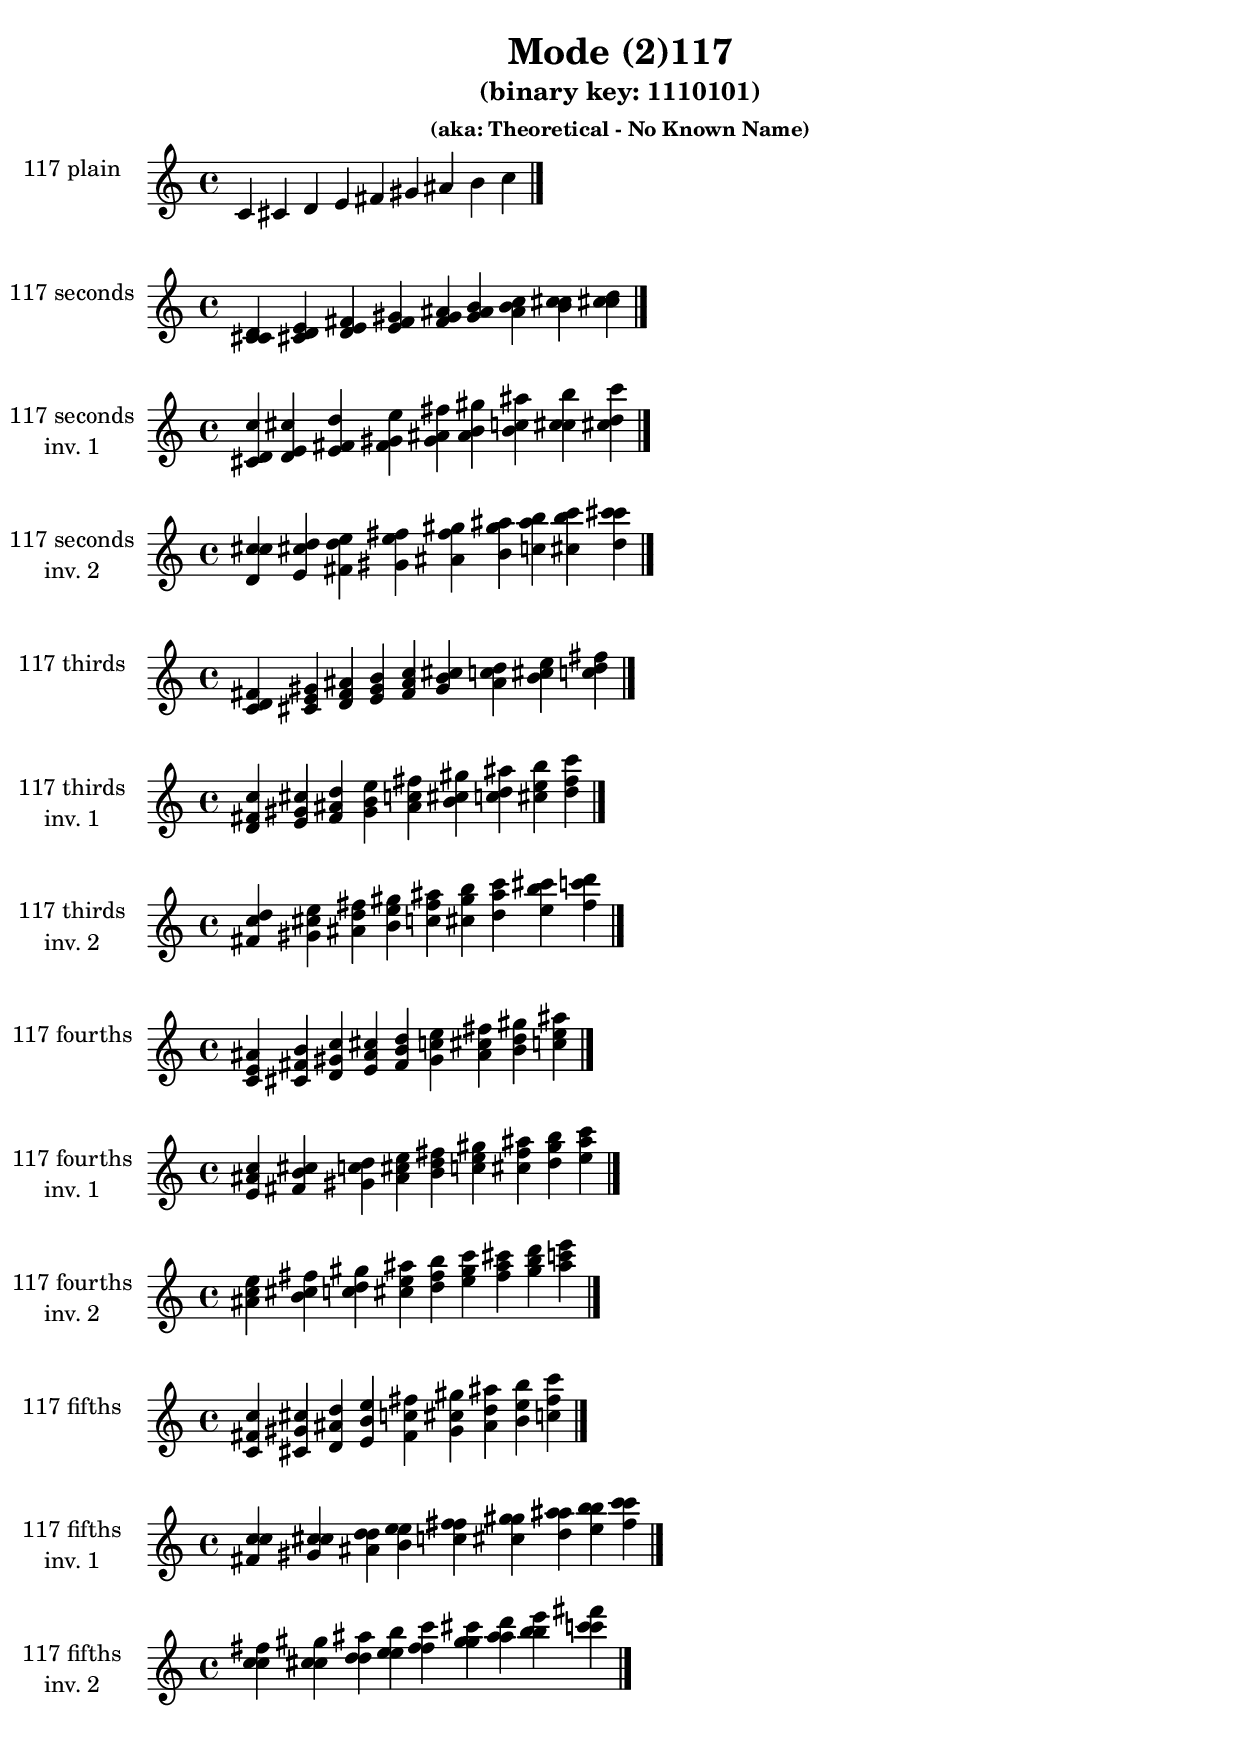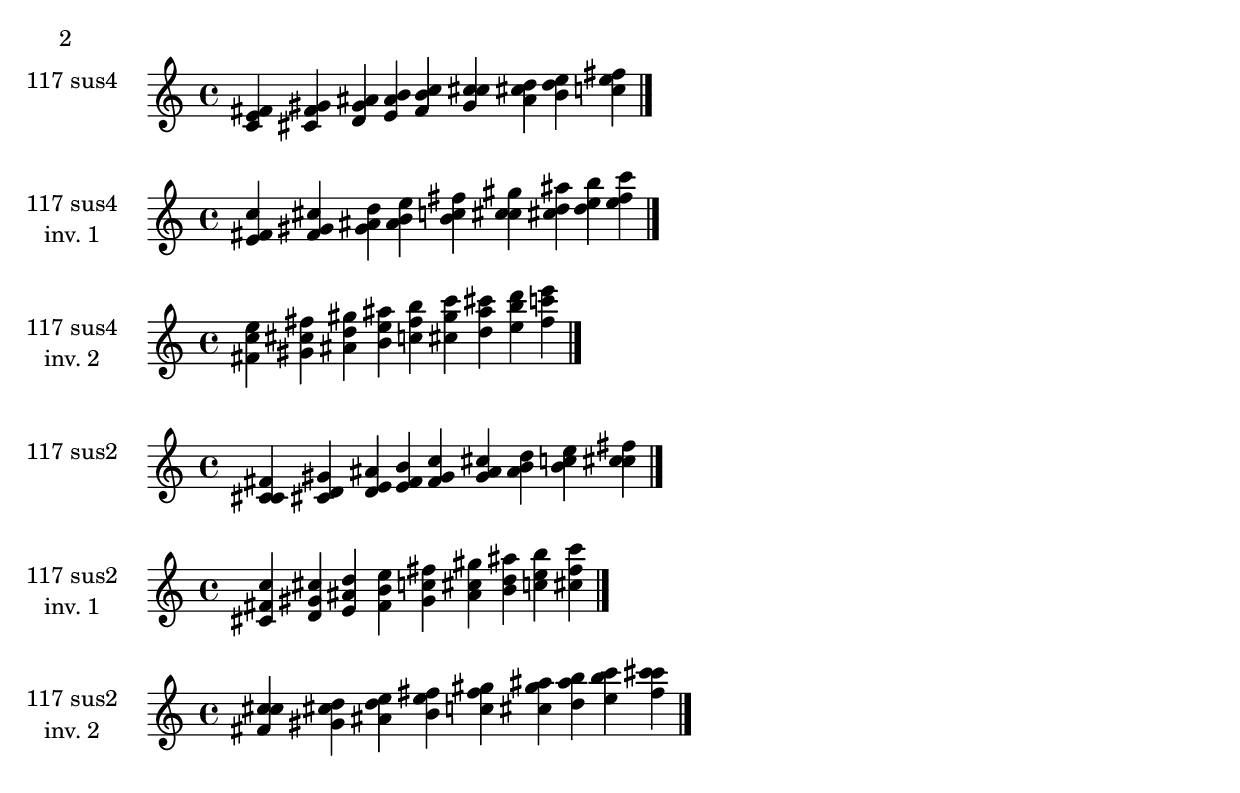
\version "2.19.0"

\header {
  title = "Mode (2)117"
  subtitle = "(binary key: 1110101)"
  subsubtitle = "(aka: Theoretical - No Known Name)"
 %% Remove default LilyPond tagline
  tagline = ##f
}

\paper {
  #(set-paper-size "a4")
}

global = {
  \key c \major
  \time 4/4
  \tempo 4=100
}

\book {
  \score {
    \new Staff \with {
      instrumentName =  \markup { \column {
         \hcenter-in #14 \line { 117 plain }
         \hcenter-in #14 \line {  } } }
      midiInstrument = "oboe"
    } { \accidentalStyle "default"
        \cadenzaOn c' cis' d' e' fis' gis' ais' b' c''  \cadenzaOff \bar "|." }
    \layout { }
  }
  \score {
    \new Staff \with {
      instrumentName =  \markup { \column {
         \hcenter-in #14 \line { 117 seconds }
         \hcenter-in #14 \line {  } } }
      midiInstrument = "oboe"
    } { \accidentalStyle "default"
        \cadenzaOn <c' cis' d'> <cis' d' e'> <d' e' fis'> <e' fis' gis'> <fis' gis' ais'> <gis' ais' b'> <ais' b' c''> <b' c'' cis''> <c'' cis'' d''>  \cadenzaOff \bar "|." }
    \layout { }
  }
  \score {
    \new Staff \with {
      instrumentName =  \markup { \column {
         \hcenter-in #14 \line { 117 seconds }
         \hcenter-in #14 \line { inv. 1 } } }
      midiInstrument = "oboe"
    } { \accidentalStyle "default"
        \cadenzaOn <cis' d' c''> <d' e' cis''> <e' fis' d''> <fis' gis' e''> <gis' ais' fis''> <ais' b' gis''> <b' c'' ais''> <c'' cis'' b''> <cis'' d'' c'''>  \cadenzaOff \bar "|." }
    \layout { }
  }
  \score {
    \new Staff \with {
      instrumentName =  \markup { \column {
         \hcenter-in #14 \line { 117 seconds }
         \hcenter-in #14 \line { inv. 2 } } }
      midiInstrument = "oboe"
    } { \accidentalStyle "default"
        \cadenzaOn <d' c'' cis''> <e' cis'' d''> <fis' d'' e''> <gis' e'' fis''> <ais' fis'' gis''> <b' gis'' ais''> <c'' ais'' b''> <cis'' b'' c'''> <d'' c''' cis'''>  \cadenzaOff \bar "|." }
    \layout { }
  }
  \score {
    \new Staff \with {
      instrumentName =  \markup { \column {
         \hcenter-in #14 \line { 117 thirds }
         \hcenter-in #14 \line {  } } }
      midiInstrument = "oboe"
    } { \accidentalStyle "default"
        \cadenzaOn <c' d' fis'> <cis' e' gis'> <d' fis' ais'> <e' gis' b'> <fis' ais' c''> <gis' b' cis''> <ais' c'' d''> <b' cis'' e''> <c'' d'' fis''>  \cadenzaOff \bar "|." }
    \layout { }
  }
  \score {
    \new Staff \with {
      instrumentName =  \markup { \column {
         \hcenter-in #14 \line { 117 thirds }
         \hcenter-in #14 \line { inv. 1 } } }
      midiInstrument = "oboe"
    } { \accidentalStyle "default"
        \cadenzaOn <d' fis' c''> <e' gis' cis''> <fis' ais' d''> <gis' b' e''> <ais' c'' fis''> <b' cis'' gis''> <c'' d'' ais''> <cis'' e'' b''> <d'' fis'' c'''>  \cadenzaOff \bar "|." }
    \layout { }
  }
  \score {
    \new Staff \with {
      instrumentName =  \markup { \column {
         \hcenter-in #14 \line { 117 thirds }
         \hcenter-in #14 \line { inv. 2 } } }
      midiInstrument = "oboe"
    } { \accidentalStyle "default"
        \cadenzaOn <fis' c'' d''> <gis' cis'' e''> <ais' d'' fis''> <b' e'' gis''> <c'' fis'' ais''> <cis'' gis'' b''> <d'' ais'' c'''> <e'' b'' cis'''> <fis'' c''' d'''>  \cadenzaOff \bar "|." }
    \layout { }
  }
  \score {
    \new Staff \with {
      instrumentName =  \markup { \column {
         \hcenter-in #14 \line { 117 fourths }
         \hcenter-in #14 \line {  } } }
      midiInstrument = "oboe"
    } { \accidentalStyle "default"
        \cadenzaOn <c' e' ais'> <cis' fis' b'> <d' gis' c''> <e' ais' cis''> <fis' b' d''> <gis' c'' e''> <ais' cis'' fis''> <b' d'' gis''> <c'' e'' ais''>  \cadenzaOff \bar "|." }
    \layout { }
  }
  \score {
    \new Staff \with {
      instrumentName =  \markup { \column {
         \hcenter-in #14 \line { 117 fourths }
         \hcenter-in #14 \line { inv. 1 } } }
      midiInstrument = "oboe"
    } { \accidentalStyle "default"
        \cadenzaOn <e' ais' c''> <fis' b' cis''> <gis' c'' d''> <ais' cis'' e''> <b' d'' fis''> <c'' e'' gis''> <cis'' fis'' ais''> <d'' gis'' b''> <e'' ais'' c'''>  \cadenzaOff \bar "|." }
    \layout { }
  }
  \score {
    \new Staff \with {
      instrumentName =  \markup { \column {
         \hcenter-in #14 \line { 117 fourths }
         \hcenter-in #14 \line { inv. 2 } } }
      midiInstrument = "oboe"
    } { \accidentalStyle "default"
        \cadenzaOn <ais' c'' e''> <b' cis'' fis''> <c'' d'' gis''> <cis'' e'' ais''> <d'' fis'' b''> <e'' gis'' c'''> <fis'' ais'' cis'''> <gis'' b'' d'''> <ais'' c''' e'''>  \cadenzaOff \bar "|." }
    \layout { }
  }
  \score {
    \new Staff \with {
      instrumentName =  \markup { \column {
         \hcenter-in #14 \line { 117 fifths }
         \hcenter-in #14 \line {  } } }
      midiInstrument = "oboe"
    } { \accidentalStyle "default"
        \cadenzaOn <c' fis' c''> <cis' gis' cis''> <d' ais' d''> <e' b' e''> <fis' c'' fis''> <gis' cis'' gis''> <ais' d'' ais''> <b' e'' b''> <c'' fis'' c'''>  \cadenzaOff \bar "|." }
    \layout { }
  }
  \score {
    \new Staff \with {
      instrumentName =  \markup { \column {
         \hcenter-in #14 \line { 117 fifths }
         \hcenter-in #14 \line { inv. 1 } } }
      midiInstrument = "oboe"
    } { \accidentalStyle "default"
        \cadenzaOn <fis' c'' c''> <gis' cis'' cis''> <ais' d'' d''> <b' e'' e''> <c'' fis'' fis''> <cis'' gis'' gis''> <d'' ais'' ais''> <e'' b'' b''> <fis'' c''' c'''>  \cadenzaOff \bar "|." }
    \layout { }
  }
  \score {
    \new Staff \with {
      instrumentName =  \markup { \column {
         \hcenter-in #14 \line { 117 fifths }
         \hcenter-in #14 \line { inv. 2 } } }
      midiInstrument = "oboe"
    } { \accidentalStyle "default"
        \cadenzaOn <c'' c'' fis''> <cis'' cis'' gis''> <d'' d'' ais''> <e'' e'' b''> <fis'' fis'' c'''> <gis'' gis'' cis'''> <ais'' ais'' d'''> <b'' b'' e'''> <c''' c''' fis'''>  \cadenzaOff \bar "|." }
    \layout { }
  }
  \score {
    \new Staff \with {
      instrumentName =  \markup { \column {
         \hcenter-in #14 \line { 117 sus4 }
         \hcenter-in #14 \line {  } } }
      midiInstrument = "oboe"
    } { \accidentalStyle "default"
        \cadenzaOn <c' e' fis'> <cis' fis' gis'> <d' gis' ais'> <e' ais' b'> <fis' b' c''> <gis' c'' cis''> <ais' cis'' d''> <b' d'' e''> <c'' e'' fis''>  \cadenzaOff \bar "|." }
    \layout { }
  }
  \score {
    \new Staff \with {
      instrumentName =  \markup { \column {
         \hcenter-in #14 \line { 117 sus4 }
         \hcenter-in #14 \line { inv. 1 } } }
      midiInstrument = "oboe"
    } { \accidentalStyle "default"
        \cadenzaOn <e' fis' c''> <fis' gis' cis''> <gis' ais' d''> <ais' b' e''> <b' c'' fis''> <c'' cis'' gis''> <cis'' d'' ais''> <d'' e'' b''> <e'' fis'' c'''>  \cadenzaOff \bar "|." }
    \layout { }
  }
  \score {
    \new Staff \with {
      instrumentName =  \markup { \column {
         \hcenter-in #14 \line { 117 sus4 }
         \hcenter-in #14 \line { inv. 2 } } }
      midiInstrument = "oboe"
    } { \accidentalStyle "default"
        \cadenzaOn <fis' c'' e''> <gis' cis'' fis''> <ais' d'' gis''> <b' e'' ais''> <c'' fis'' b''> <cis'' gis'' c'''> <d'' ais'' cis'''> <e'' b'' d'''> <fis'' c''' e'''>  \cadenzaOff \bar "|." }
    \layout { }
  }
  \score {
    \new Staff \with {
      instrumentName =  \markup { \column {
         \hcenter-in #14 \line { 117 sus2 }
         \hcenter-in #14 \line {  } } }
      midiInstrument = "oboe"
    } { \accidentalStyle "default"
        \cadenzaOn <c' cis' fis'> <cis' d' gis'> <d' e' ais'> <e' fis' b'> <fis' gis' c''> <gis' ais' cis''> <ais' b' d''> <b' c'' e''> <c'' cis'' fis''>  \cadenzaOff \bar "|." }
    \layout { }
  }
  \score {
    \new Staff \with {
      instrumentName =  \markup { \column {
         \hcenter-in #14 \line { 117 sus2 }
         \hcenter-in #14 \line { inv. 1 } } }
      midiInstrument = "oboe"
    } { \accidentalStyle "default"
        \cadenzaOn <cis' fis' c''> <d' gis' cis''> <e' ais' d''> <fis' b' e''> <gis' c'' fis''> <ais' cis'' gis''> <b' d'' ais''> <c'' e'' b''> <cis'' fis'' c'''>  \cadenzaOff \bar "|." }
    \layout { }
  }
  \score {
    \new Staff \with {
      instrumentName =  \markup { \column {
         \hcenter-in #14 \line { 117 sus2 }
         \hcenter-in #14 \line { inv. 2 } } }
      midiInstrument = "oboe"
    } { \accidentalStyle "default"
        \cadenzaOn <fis' c'' cis''> <gis' cis'' d''> <ais' d'' e''> <b' e'' fis''> <c'' fis'' gis''> <cis'' gis'' ais''> <d'' ais'' b''> <e'' b'' c'''> <fis'' c''' cis'''>  \cadenzaOff \bar "|." }
    \layout { }
  }
}

\book {
  \bookOutputSuffix "plain_"
  \score {
    \new Staff \with {
      instrumentName =  \markup { \column {
         \hcenter-in #14 \line { 117 plain }
         \hcenter-in #14 \line {  } } }
      midiInstrument = "oboe"
    } { \accidentalStyle "default"
        \cadenzaOn c' cis' d' e' fis' gis' ais' b' c''  \cadenzaOff \bar "|." }
    \midi { }
  }
}
\book {
  \bookOutputSuffix "seconds_"
  \score {
    \new Staff \with {
      instrumentName =  \markup { \column {
         \hcenter-in #14 \line { 117 seconds }
         \hcenter-in #14 \line {  } } }
      midiInstrument = "oboe"
    } { \accidentalStyle "default"
        \cadenzaOn <c' cis' d'> <cis' d' e'> <d' e' fis'> <e' fis' gis'> <fis' gis' ais'> <gis' ais' b'> <ais' b' c''> <b' c'' cis''> <c'' cis'' d''>  \cadenzaOff \bar "|." }
    \midi { }
  }
}
\book {
  \bookOutputSuffix "seconds_inv. 1"
  \score {
    \new Staff \with {
      instrumentName =  \markup { \column {
         \hcenter-in #14 \line { 117 seconds }
         \hcenter-in #14 \line { inv. 1 } } }
      midiInstrument = "oboe"
    } { \accidentalStyle "default"
        \cadenzaOn <cis' d' c''> <d' e' cis''> <e' fis' d''> <fis' gis' e''> <gis' ais' fis''> <ais' b' gis''> <b' c'' ais''> <c'' cis'' b''> <cis'' d'' c'''>  \cadenzaOff \bar "|." }
    \midi { }
  }
}
\book {
  \bookOutputSuffix "seconds_inv. 2"
  \score {
    \new Staff \with {
      instrumentName =  \markup { \column {
         \hcenter-in #14 \line { 117 seconds }
         \hcenter-in #14 \line { inv. 2 } } }
      midiInstrument = "oboe"
    } { \accidentalStyle "default"
        \cadenzaOn <d' c'' cis''> <e' cis'' d''> <fis' d'' e''> <gis' e'' fis''> <ais' fis'' gis''> <b' gis'' ais''> <c'' ais'' b''> <cis'' b'' c'''> <d'' c''' cis'''>  \cadenzaOff \bar "|." }
    \midi { }
  }
}
\book {
  \bookOutputSuffix "thirds_"
  \score {
    \new Staff \with {
      instrumentName =  \markup { \column {
         \hcenter-in #14 \line { 117 thirds }
         \hcenter-in #14 \line {  } } }
      midiInstrument = "oboe"
    } { \accidentalStyle "default"
        \cadenzaOn <c' d' fis'> <cis' e' gis'> <d' fis' ais'> <e' gis' b'> <fis' ais' c''> <gis' b' cis''> <ais' c'' d''> <b' cis'' e''> <c'' d'' fis''>  \cadenzaOff \bar "|." }
    \midi { }
  }
}
\book {
  \bookOutputSuffix "thirds_inv. 1"
  \score {
    \new Staff \with {
      instrumentName =  \markup { \column {
         \hcenter-in #14 \line { 117 thirds }
         \hcenter-in #14 \line { inv. 1 } } }
      midiInstrument = "oboe"
    } { \accidentalStyle "default"
        \cadenzaOn <d' fis' c''> <e' gis' cis''> <fis' ais' d''> <gis' b' e''> <ais' c'' fis''> <b' cis'' gis''> <c'' d'' ais''> <cis'' e'' b''> <d'' fis'' c'''>  \cadenzaOff \bar "|." }
    \midi { }
  }
}
\book {
  \bookOutputSuffix "thirds_inv. 2"
  \score {
    \new Staff \with {
      instrumentName =  \markup { \column {
         \hcenter-in #14 \line { 117 thirds }
         \hcenter-in #14 \line { inv. 2 } } }
      midiInstrument = "oboe"
    } { \accidentalStyle "default"
        \cadenzaOn <fis' c'' d''> <gis' cis'' e''> <ais' d'' fis''> <b' e'' gis''> <c'' fis'' ais''> <cis'' gis'' b''> <d'' ais'' c'''> <e'' b'' cis'''> <fis'' c''' d'''>  \cadenzaOff \bar "|." }
    \midi { }
  }
}
\book {
  \bookOutputSuffix "fourths_"
  \score {
    \new Staff \with {
      instrumentName =  \markup { \column {
         \hcenter-in #14 \line { 117 fourths }
         \hcenter-in #14 \line {  } } }
      midiInstrument = "oboe"
    } { \accidentalStyle "default"
        \cadenzaOn <c' e' ais'> <cis' fis' b'> <d' gis' c''> <e' ais' cis''> <fis' b' d''> <gis' c'' e''> <ais' cis'' fis''> <b' d'' gis''> <c'' e'' ais''>  \cadenzaOff \bar "|." }
    \midi { }
  }
}
\book {
  \bookOutputSuffix "fourths_inv. 1"
  \score {
    \new Staff \with {
      instrumentName =  \markup { \column {
         \hcenter-in #14 \line { 117 fourths }
         \hcenter-in #14 \line { inv. 1 } } }
      midiInstrument = "oboe"
    } { \accidentalStyle "default"
        \cadenzaOn <e' ais' c''> <fis' b' cis''> <gis' c'' d''> <ais' cis'' e''> <b' d'' fis''> <c'' e'' gis''> <cis'' fis'' ais''> <d'' gis'' b''> <e'' ais'' c'''>  \cadenzaOff \bar "|." }
    \midi { }
  }
}
\book {
  \bookOutputSuffix "fourths_inv. 2"
  \score {
    \new Staff \with {
      instrumentName =  \markup { \column {
         \hcenter-in #14 \line { 117 fourths }
         \hcenter-in #14 \line { inv. 2 } } }
      midiInstrument = "oboe"
    } { \accidentalStyle "default"
        \cadenzaOn <ais' c'' e''> <b' cis'' fis''> <c'' d'' gis''> <cis'' e'' ais''> <d'' fis'' b''> <e'' gis'' c'''> <fis'' ais'' cis'''> <gis'' b'' d'''> <ais'' c''' e'''>  \cadenzaOff \bar "|." }
    \midi { }
  }
}
\book {
  \bookOutputSuffix "fifths_"
  \score {
    \new Staff \with {
      instrumentName =  \markup { \column {
         \hcenter-in #14 \line { 117 fifths }
         \hcenter-in #14 \line {  } } }
      midiInstrument = "oboe"
    } { \accidentalStyle "default"
        \cadenzaOn <c' fis' c''> <cis' gis' cis''> <d' ais' d''> <e' b' e''> <fis' c'' fis''> <gis' cis'' gis''> <ais' d'' ais''> <b' e'' b''> <c'' fis'' c'''>  \cadenzaOff \bar "|." }
    \midi { }
  }
}
\book {
  \bookOutputSuffix "fifths_inv. 1"
  \score {
    \new Staff \with {
      instrumentName =  \markup { \column {
         \hcenter-in #14 \line { 117 fifths }
         \hcenter-in #14 \line { inv. 1 } } }
      midiInstrument = "oboe"
    } { \accidentalStyle "default"
        \cadenzaOn <fis' c'' c''> <gis' cis'' cis''> <ais' d'' d''> <b' e'' e''> <c'' fis'' fis''> <cis'' gis'' gis''> <d'' ais'' ais''> <e'' b'' b''> <fis'' c''' c'''>  \cadenzaOff \bar "|." }
    \midi { }
  }
}
\book {
  \bookOutputSuffix "fifths_inv. 2"
  \score {
    \new Staff \with {
      instrumentName =  \markup { \column {
         \hcenter-in #14 \line { 117 fifths }
         \hcenter-in #14 \line { inv. 2 } } }
      midiInstrument = "oboe"
    } { \accidentalStyle "default"
        \cadenzaOn <c'' c'' fis''> <cis'' cis'' gis''> <d'' d'' ais''> <e'' e'' b''> <fis'' fis'' c'''> <gis'' gis'' cis'''> <ais'' ais'' d'''> <b'' b'' e'''> <c''' c''' fis'''>  \cadenzaOff \bar "|." }
    \midi { }
  }
}
\book {
  \bookOutputSuffix "sus4_"
  \score {
    \new Staff \with {
      instrumentName =  \markup { \column {
         \hcenter-in #14 \line { 117 sus4 }
         \hcenter-in #14 \line {  } } }
      midiInstrument = "oboe"
    } { \accidentalStyle "default"
        \cadenzaOn <c' e' fis'> <cis' fis' gis'> <d' gis' ais'> <e' ais' b'> <fis' b' c''> <gis' c'' cis''> <ais' cis'' d''> <b' d'' e''> <c'' e'' fis''>  \cadenzaOff \bar "|." }
    \midi { }
  }
}
\book {
  \bookOutputSuffix "sus4_inv. 1"
  \score {
    \new Staff \with {
      instrumentName =  \markup { \column {
         \hcenter-in #14 \line { 117 sus4 }
         \hcenter-in #14 \line { inv. 1 } } }
      midiInstrument = "oboe"
    } { \accidentalStyle "default"
        \cadenzaOn <e' fis' c''> <fis' gis' cis''> <gis' ais' d''> <ais' b' e''> <b' c'' fis''> <c'' cis'' gis''> <cis'' d'' ais''> <d'' e'' b''> <e'' fis'' c'''>  \cadenzaOff \bar "|." }
    \midi { }
  }
}
\book {
  \bookOutputSuffix "sus4_inv. 2"
  \score {
    \new Staff \with {
      instrumentName =  \markup { \column {
         \hcenter-in #14 \line { 117 sus4 }
         \hcenter-in #14 \line { inv. 2 } } }
      midiInstrument = "oboe"
    } { \accidentalStyle "default"
        \cadenzaOn <fis' c'' e''> <gis' cis'' fis''> <ais' d'' gis''> <b' e'' ais''> <c'' fis'' b''> <cis'' gis'' c'''> <d'' ais'' cis'''> <e'' b'' d'''> <fis'' c''' e'''>  \cadenzaOff \bar "|." }
    \midi { }
  }
}
\book {
  \bookOutputSuffix "sus2_"
  \score {
    \new Staff \with {
      instrumentName =  \markup { \column {
         \hcenter-in #14 \line { 117 sus2 }
         \hcenter-in #14 \line {  } } }
      midiInstrument = "oboe"
    } { \accidentalStyle "default"
        \cadenzaOn <c' cis' fis'> <cis' d' gis'> <d' e' ais'> <e' fis' b'> <fis' gis' c''> <gis' ais' cis''> <ais' b' d''> <b' c'' e''> <c'' cis'' fis''>  \cadenzaOff \bar "|." }
    \midi { }
  }
}
\book {
  \bookOutputSuffix "sus2_inv. 1"
  \score {
    \new Staff \with {
      instrumentName =  \markup { \column {
         \hcenter-in #14 \line { 117 sus2 }
         \hcenter-in #14 \line { inv. 1 } } }
      midiInstrument = "oboe"
    } { \accidentalStyle "default"
        \cadenzaOn <cis' fis' c''> <d' gis' cis''> <e' ais' d''> <fis' b' e''> <gis' c'' fis''> <ais' cis'' gis''> <b' d'' ais''> <c'' e'' b''> <cis'' fis'' c'''>  \cadenzaOff \bar "|." }
    \midi { }
  }
}
\book {
  \bookOutputSuffix "sus2_inv. 2"
  \score {
    \new Staff \with {
      instrumentName =  \markup { \column {
         \hcenter-in #14 \line { 117 sus2 }
         \hcenter-in #14 \line { inv. 2 } } }
      midiInstrument = "oboe"
    } { \accidentalStyle "default"
        \cadenzaOn <fis' c'' cis''> <gis' cis'' d''> <ais' d'' e''> <b' e'' fis''> <c'' fis'' gis''> <cis'' gis'' ais''> <d'' ais'' b''> <e'' b'' c'''> <fis'' c''' cis'''>  \cadenzaOff \bar "|." }
    \midi { }
  }
}
